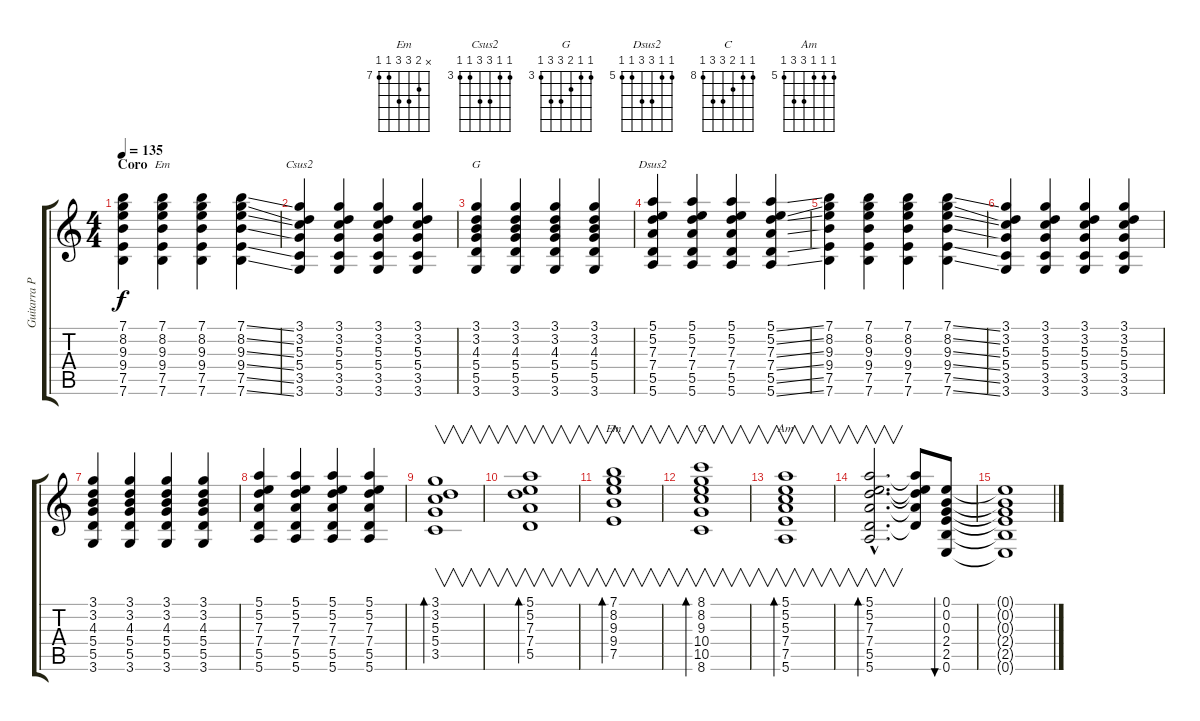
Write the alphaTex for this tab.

\track ("Guitarra Primera" "Guitarra P") {instrument electricguitarjazz}
\staff {score tabs}
\tuning (E4 B3 G3 D3 A2 E2) {hide}
\chord ("Em" 7 8 9 9 7 7) {firstfret 7}
\chord ("Csus2" 3 3 5 5 3 3) {firstfret 3}
\chord ("G" 3 3 4 5 5 3) {firstfret 3}
\chord ("Dsus2" 5 5 7 7 5 5) {firstfret 5}
\chord ("Em" x 8 9 9 7 7) {firstfret 7}
\chord ("C" 8 8 9 10 10 8) {firstfret 8}
\chord ("Am" 5 5 5 7 7 5) {firstfret 5}
\ts (4 4)
\section ("" "Coro")
\tempo 135
\clef g2
\ks c
(7.1 8.2 9.3 9.4 7.5 7.6).4{dy f volume 9 instrument electricguitarmuted} (7.1 8.2 9.3 9.4 7.5 7.6).4{ch "Em"} (7.1 8.2 9.3 9.4 7.5 7.6).4 (7.1{ss} 8.2{ss} 9.3{ss} 9.4{ss} 7.5{ss} 7.6{ss}).4 |
(3.1 3.2 5.3 5.4 3.5 3.6).4{ch "Csus2"} (3.1 3.2 5.3 5.4 3.5 3.6).4 (3.1 3.2 5.3 5.4 3.5 3.6).4 (3.1 3.2 5.3 5.4 3.5 3.6).4 |
(3.1 3.2 4.3 5.4 5.5 3.6).4{ch "G"} (3.1 3.2 4.3 5.4 5.5 3.6).4 (3.1 3.2 4.3 5.4 5.5 3.6).4 (3.1 3.2 4.3 5.4 5.5 3.6).4 |
(5.1 5.2 7.3 7.4 5.5 5.6).4{ch "Dsus2"} (5.1 5.2 7.3 7.4 5.5 5.6).4 (5.1 5.2 7.3 7.4 5.5 5.6).4 (5.1{ss} 5.2{ss} 7.3{ss} 7.4{ss} 5.5{ss} 5.6{ss}).4 |
(7.1 8.2 9.3 9.4 7.5 7.6).4 (7.1 8.2 9.3 9.4 7.5 7.6).4 (7.1 8.2 9.3 9.4 7.5 7.6).4 (7.1{ss} 8.2{ss} 9.3{ss} 9.4{ss} 7.5{ss} 7.6{ss}).4 |
(3.1 3.2 5.3 5.4 3.5 3.6).4 (3.1 3.2 5.3 5.4 3.5 3.6).4 (3.1 3.2 5.3 5.4 3.5 3.6).4 (3.1 3.2 5.3 5.4 3.5 3.6).4 |
(3.1 3.2 4.3 5.4 5.5 3.6).4 (3.1 3.2 4.3 5.4 5.5 3.6).4 (3.1 3.2 4.3 5.4 5.5 3.6).4 (3.1 3.2 4.3 5.4 5.5 3.6).4 |
(5.1 5.2 7.3 7.4 5.5 5.6).4 (5.1 5.2 7.3 7.4 5.5 5.6).4 (5.1 5.2 7.3 7.4 5.5 5.6).4 (5.1 5.2 7.3 7.4 5.5 5.6).4 |
(3.1 3.2 5.3 5.4 3.5).1{v bd 60 volume 12 instrument electricguitarjazz} |
(5.1 5.2 7.3 7.4 5.5).1{v bd 60} |
(7.1 8.2 9.3 9.4 7.5).1{v bd 60 ch "Em"} |
(8.1 8.2 9.3 10.4 10.5 8.6).1{v bd 60 ch "C"} |
(5.1 5.2 5.3 7.4 7.5 5.6).1{v bd 60 ch "Am"} |
(5.1{hac} 5.2{hac} 7.3{hac} 7.4{hac} 5.5{hac} 5.6{hac}).2{v d bd 60} (5.1{t} 5.2{t} 7.3{t} 7.4{t} 5.5{t}).8 (0.1 0.2 0.3 2.4 2.5 0.6).8{bu 480} |
(0.1{t} 0.2{t} 0.3{t} 2.4{t} 2.5{t} 0.6{t}).1
